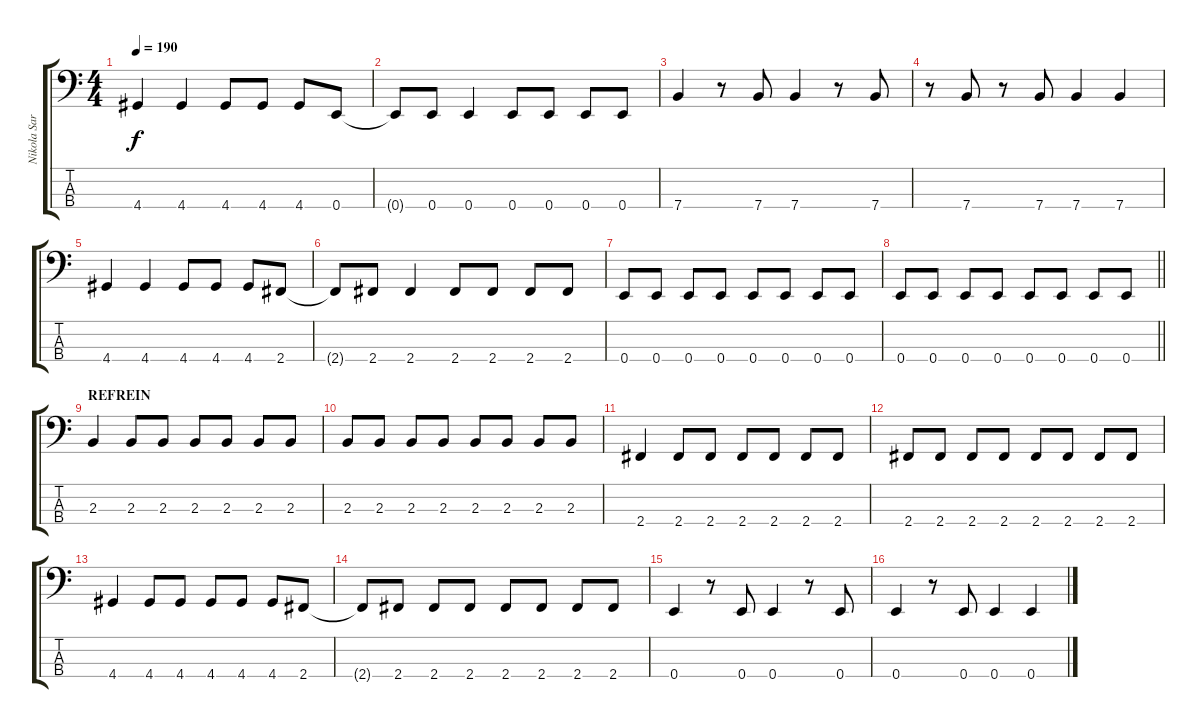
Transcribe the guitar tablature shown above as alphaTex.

\track ("Nikola Sarcevic" "Nikola Sar") {instrument electricbassfinger}
\staff {score tabs}
\tuning (G2 D2 A1 E1) {hide}
\ts (4 4)
\tempo 190
\clef f4
\ks c
4.4.4{dy f} 4.4.4 4.4.8 4.4.8 4.4.8 0.4.8 |
0.4{t}.8 0.4.8 0.4.4 0.4.8 0.4.8 0.4.8 0.4.8 |
7.4.4 r.8 7.4.8 7.4.4 r.8 7.4.8 |
r.8 7.4.8 r.8 7.4.8 7.4.4 7.4.4 |
4.4.4 4.4.4 4.4.8 4.4.8 4.4.8 2.4.8 |
2.4{t}.8 2.4.8 2.4.4 2.4.8 2.4.8 2.4.8 2.4.8 |
0.4.8 0.4.8 0.4.8 0.4.8 0.4.8 0.4.8 0.4.8 0.4.8 |
\barLineRight lightlight
0.4.8 0.4.8 0.4.8 0.4.8 0.4.8 0.4.8 0.4.8 0.4.8 |
\section ("" "REFREIN")
2.3.4 2.3.8 2.3.8 2.3.8 2.3.8 2.3.8 2.3.8 |
2.3.8 2.3.8 2.3.8 2.3.8 2.3.8 2.3.8 2.3.8 2.3.8 |
2.4.4 2.4.8 2.4.8 2.4.8 2.4.8 2.4.8 2.4.8 |
2.4.8 2.4.8 2.4.8 2.4.8 2.4.8 2.4.8 2.4.8 2.4.8 |
4.4.4 4.4.8 4.4.8 4.4.8 4.4.8 4.4.8 2.4.8 |
2.4{t}.8 2.4.8 2.4.8 2.4.8 2.4.8 2.4.8 2.4.8 2.4.8 |
0.4.4 r.8 0.4.8 0.4.4 r.8 0.4.8 |
0.4.4 r.8 0.4.8 0.4.4 0.4.4
